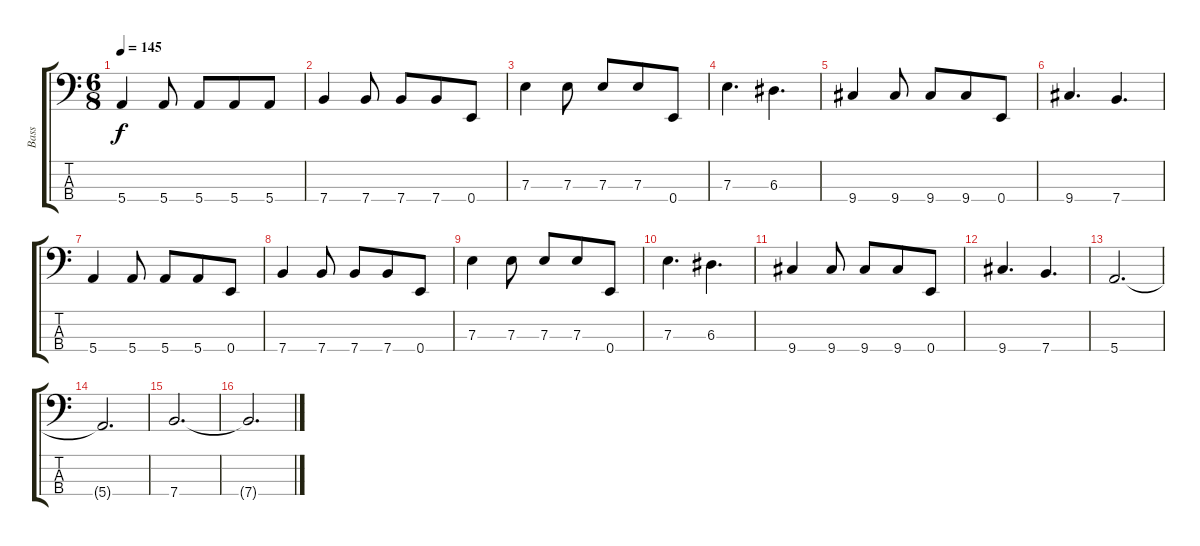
\track ("Bass " "Bass ") {instrument overdrivenguitar}
\staff {score tabs}
\tuning (G2 D2 A1 E1) {hide}
\ts (6 8)
\tempo 145
\clef f4
\ks c
5.4.4{dy f} 5.4.8 5.4.8 5.4.8 5.4.8 |
7.4.4 7.4.8 7.4.8 7.4.8 0.4.8 |
7.3.4 7.3.8 7.3.8 7.3.8 0.4.8 |
7.3.4{d} 6.3.4{d} |
9.4.4 9.4.8 9.4.8 9.4.8 0.4.8 |
9.4.4{d} 7.4.4{d} |
5.4.4 5.4.8 5.4.8 5.4.8 0.4.8 |
7.4.4 7.4.8 7.4.8 7.4.8 0.4.8 |
7.3.4 7.3.8 7.3.8 7.3.8 0.4.8 |
7.3.4{d} 6.3.4{d} |
9.4.4 9.4.8 9.4.8 9.4.8 0.4.8 |
9.4.4{d} 7.4.4{d} |
5.4.2{d} |
5.4{t}.2{d} |
7.4.2{d} |
7.4{t}.2{d}
